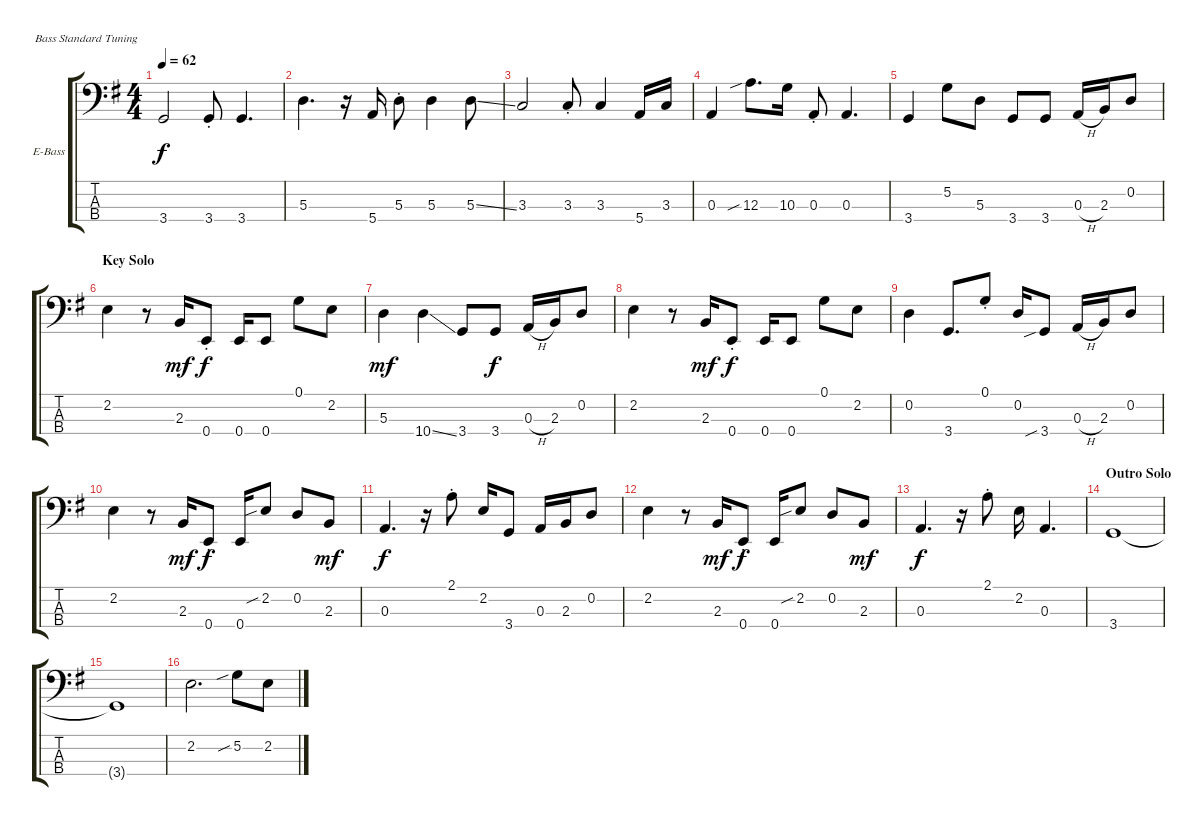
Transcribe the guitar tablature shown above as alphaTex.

\defaultSystemsLayout 4
\bracketExtendMode groupsimilarinstruments
\firstSystemTrackNameOrientation horizontal
\otherSystemsTrackNameOrientation horizontal
\track ("Electric Bass" "E-Bass") {instrument electricbassfinger}
\staff {score tabs}
\tuning (G2 D2 A1 E1)
\ts (4 4)
\tempo 62
\clef f4
\ks g
3.4.2{dy f} 3.4{st}.8 3.4.4{d} |
5.3.4{d} r.16 5.4.16 5.3{st}.8 5.3.4 5.3{ss}.8 |
3.3.2 3.3{st}.8 3.3.4 5.4.16 3.3.16 |
0.3.4 12.3{sib}.8{d} 10.3.16 0.3{st}.8 0.3.4{d} |
3.4.4 5.2.8 5.3.8 3.4.8 3.4.8 0.3{h}.16 2.3.16 0.2.8 |
\section ("" "Key Solo")
2.2.4 r.8 2.3.16{dy mf} 0.4{st}.8{dy f} 0.4.16 0.4.8 0.1.8 2.2.8 |
5.3.4{dy mf} 10.4{ss}.4 3.4.8 3.4.8{dy f} 0.3{h}.16 2.3.16 0.2.8 |
2.2.4 r.8 2.3.16{dy mf} 0.4{st}.8{dy f} 0.4.16 0.4.8 0.1.8 2.2.8 |
0.2.4 3.4.8{d} 0.1{st}.8 0.2.16 3.4{sib}.8 0.3{h}.16 2.3.16 0.2.8 |
2.2.4 r.8 2.3.16{dy mf} 0.4{st}.8{dy f} 0.4.16 2.2{sib}.8 0.2.8 2.3.8{dy mf} |
0.3.4{d dy f} r.16 2.1{st}.8 2.2.16 3.4.8 0.3.16 2.3.16 0.2.8 |
2.2.4 r.8 2.3.16{dy mf} 0.4{st}.8{dy f} 0.4.16 2.2{sib}.8 0.2.8 2.3.8{dy mf} |
0.3.4{d dy f} r.16 2.1{st}.8 2.2.16 0.3.4{d} |
\section ("" "Outro Solo")
3.4.1 |
3.4{t}.1 |
2.2.2{d} 5.2{sib}.8 2.2.8
